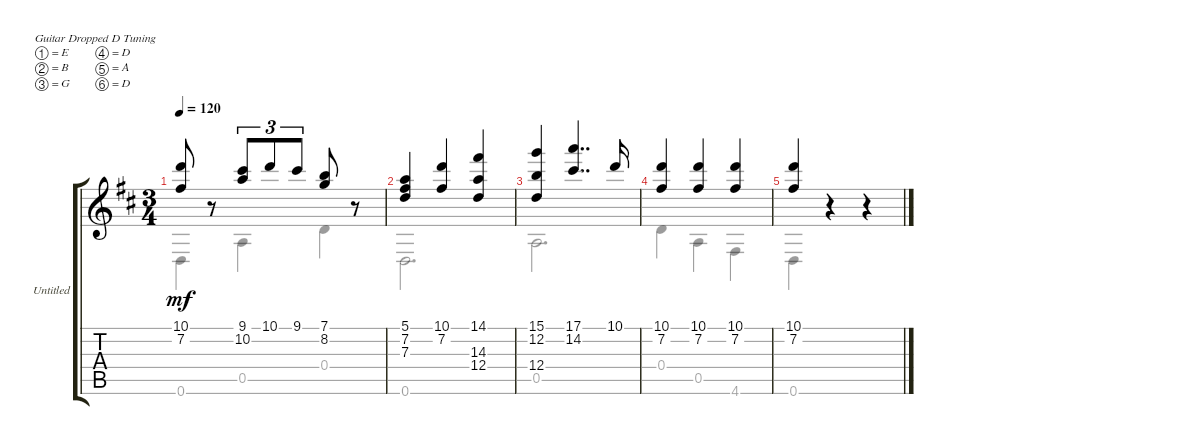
\bracketExtendMode groupsimilarinstruments
\firstSystemTrackNameOrientation horizontal
\otherSystemsTrackNameOrientation horizontal
\track ("Untitled" "Untitled") {instrument acousticguitarnylon}
\staff {score tabs}
\tuning (E4 B3 G3 D3 A2 D2)
\voice
\ts (3 4)
\tempo 120
\clef g2
\ks d
(10.1 7.2).8{dy mf} r.8 (9.1 10.2).8{tu (3 2)} 10.1.8{tu (3 2)} 9.1.8{tu (3 2)} (7.1 8.2).8 r.8 |
(5.1 7.2 7.3).4 (10.1 7.2).4 (14.1 14.3 12.4).4 |
(15.1 12.2 12.4).4 (17.1 14.2).4{dd} 10.1.16 |
(10.1 7.2).4 (10.1 7.2).4 (10.1 7.2).4 |
(10.1 7.2).4 r.4 r.4
\voice
\clef g2
\ottava regular
\simile none
\ks d
0.6.4{dy mf} 0.5.4 0.4.4 |
0.6.2{d} |
0.5.2{d} |
0.4.4 0.5.4 4.6.4 |
0.6.4 r.4 r.4
